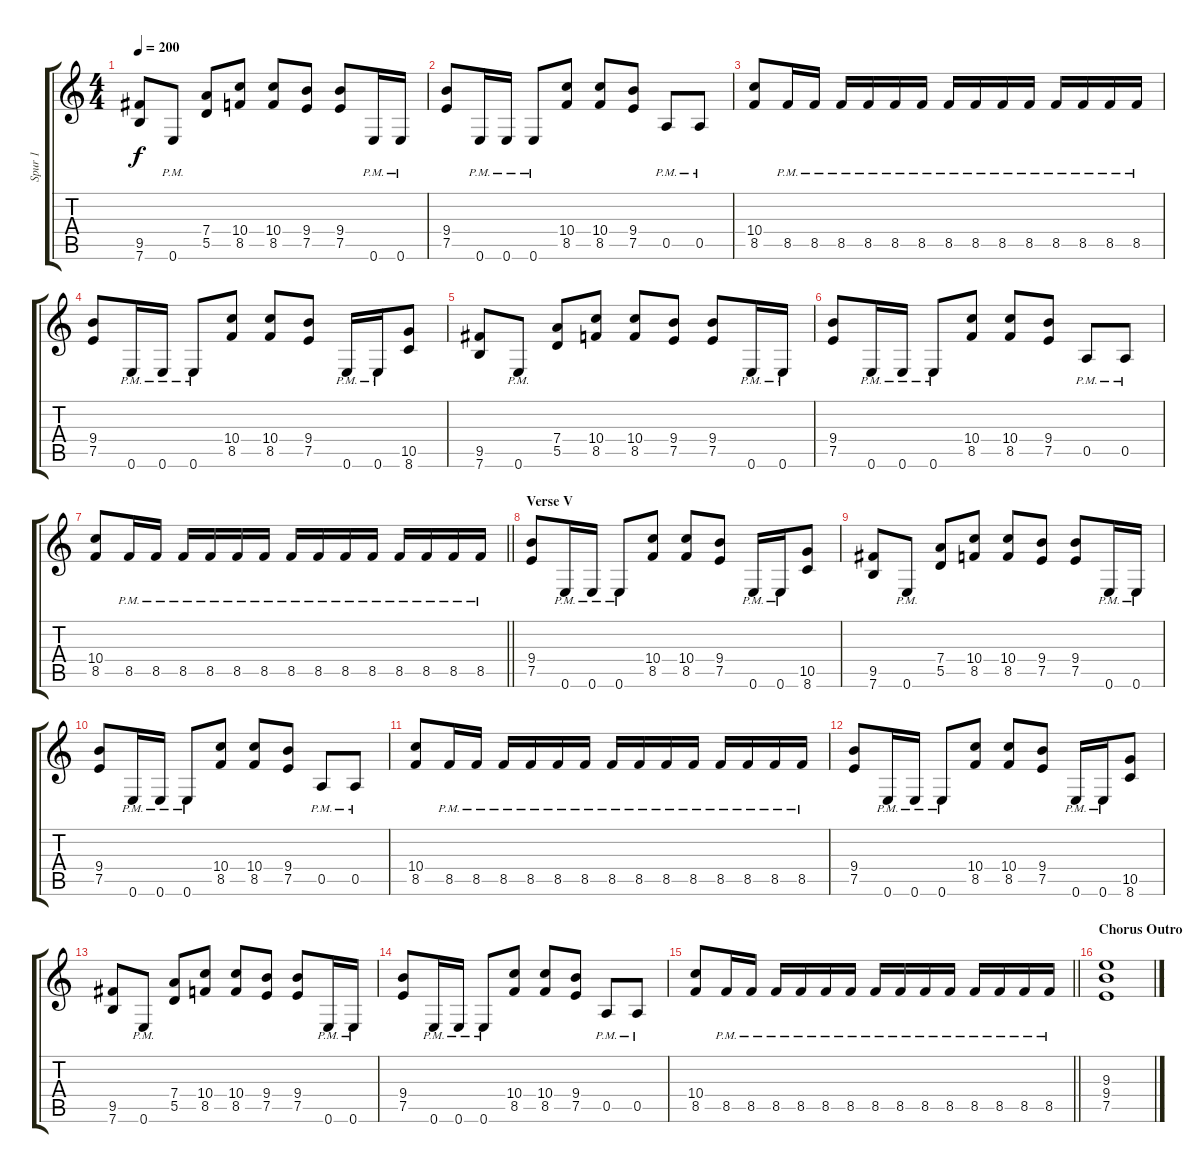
\track ("Spur 1" "Spur 1") {instrument distortionguitar}
\staff {score tabs}
\tuning (E4 B3 G3 D3 A2 E2) {hide}
\ts (4 4)
\tempo 200
\clef g2
\ks c
(9.5 7.6).8{dy f} 0.6{pm}.8 (7.4 5.5).8 (10.4 8.5).8 (10.4 8.5).8 (9.4 7.5).8 (9.4 7.5).8 0.6{pm}.16 0.6{pm}.16 |
(9.4 7.5).8 0.6{pm}.16 0.6{pm}.16 0.6{pm}.8 (10.4 8.5).8 (10.4 8.5).8 (9.4 7.5).8 0.5{pm}.8 0.5{pm}.8 |
(10.4 8.5).8 8.5{pm}.16 8.5{pm}.16 8.5{pm}.16 8.5{pm}.16 8.5{pm}.16 8.5{pm}.16 8.5{pm}.16 8.5{pm}.16 8.5{pm}.16 8.5{pm}.16 8.5{pm}.16 8.5{pm}.16 8.5{pm}.16 8.5{pm}.16 |
(9.4 7.5).8 0.6{pm}.16 0.6{pm}.16 0.6{pm}.8 (10.4 8.5).8 (10.4 8.5).8 (9.4 7.5).8 0.6{pm}.16 0.6{pm}.16 (10.5 8.6).8 |
(9.5 7.6).8 0.6{pm}.8 (7.4 5.5).8 (10.4 8.5).8 (10.4 8.5).8 (9.4 7.5).8 (9.4 7.5).8 0.6{pm}.16 0.6{pm}.16 |
(9.4 7.5).8 0.6{pm}.16 0.6{pm}.16 0.6{pm}.8 (10.4 8.5).8 (10.4 8.5).8 (9.4 7.5).8 0.5{pm}.8 0.5{pm}.8 |
\barLineRight lightlight
(10.4 8.5).8 8.5{pm}.16 8.5{pm}.16 8.5{pm}.16 8.5{pm}.16 8.5{pm}.16 8.5{pm}.16 8.5{pm}.16 8.5{pm}.16 8.5{pm}.16 8.5{pm}.16 8.5{pm}.16 8.5{pm}.16 8.5{pm}.16 8.5{pm}.16 |
\section ("" "Verse V")
(9.4 7.5).8 0.6{pm}.16 0.6{pm}.16 0.6{pm}.8 (10.4 8.5).8 (10.4 8.5).8 (9.4 7.5).8 0.6{pm}.16 0.6{pm}.16 (10.5 8.6).8 |
(9.5 7.6).8 0.6{pm}.8 (7.4 5.5).8 (10.4 8.5).8 (10.4 8.5).8 (9.4 7.5).8 (9.4 7.5).8 0.6{pm}.16 0.6{pm}.16 |
(9.4 7.5).8 0.6{pm}.16 0.6{pm}.16 0.6{pm}.8 (10.4 8.5).8 (10.4 8.5).8 (9.4 7.5).8 0.5{pm}.8 0.5{pm}.8 |
(10.4 8.5).8 8.5{pm}.16 8.5{pm}.16 8.5{pm}.16 8.5{pm}.16 8.5{pm}.16 8.5{pm}.16 8.5{pm}.16 8.5{pm}.16 8.5{pm}.16 8.5{pm}.16 8.5{pm}.16 8.5{pm}.16 8.5{pm}.16 8.5{pm}.16 |
(9.4 7.5).8 0.6{pm}.16 0.6{pm}.16 0.6{pm}.8 (10.4 8.5).8 (10.4 8.5).8 (9.4 7.5).8 0.6{pm}.16 0.6{pm}.16 (10.5 8.6).8 |
(9.5 7.6).8 0.6{pm}.8 (7.4 5.5).8 (10.4 8.5).8 (10.4 8.5).8 (9.4 7.5).8 (9.4 7.5).8 0.6{pm}.16 0.6{pm}.16 |
(9.4 7.5).8 0.6{pm}.16 0.6{pm}.16 0.6{pm}.8 (10.4 8.5).8 (10.4 8.5).8 (9.4 7.5).8 0.5{pm}.8 0.5{pm}.8 |
\barLineRight lightlight
(10.4 8.5).8 8.5{pm}.16 8.5{pm}.16 8.5{pm}.16 8.5{pm}.16 8.5{pm}.16 8.5{pm}.16 8.5{pm}.16 8.5{pm}.16 8.5{pm}.16 8.5{pm}.16 8.5{pm}.16 8.5{pm}.16 8.5{pm}.16 8.5{pm}.16 |
\section ("" "Chorus Outro")
(9.3 9.4 7.5).1
